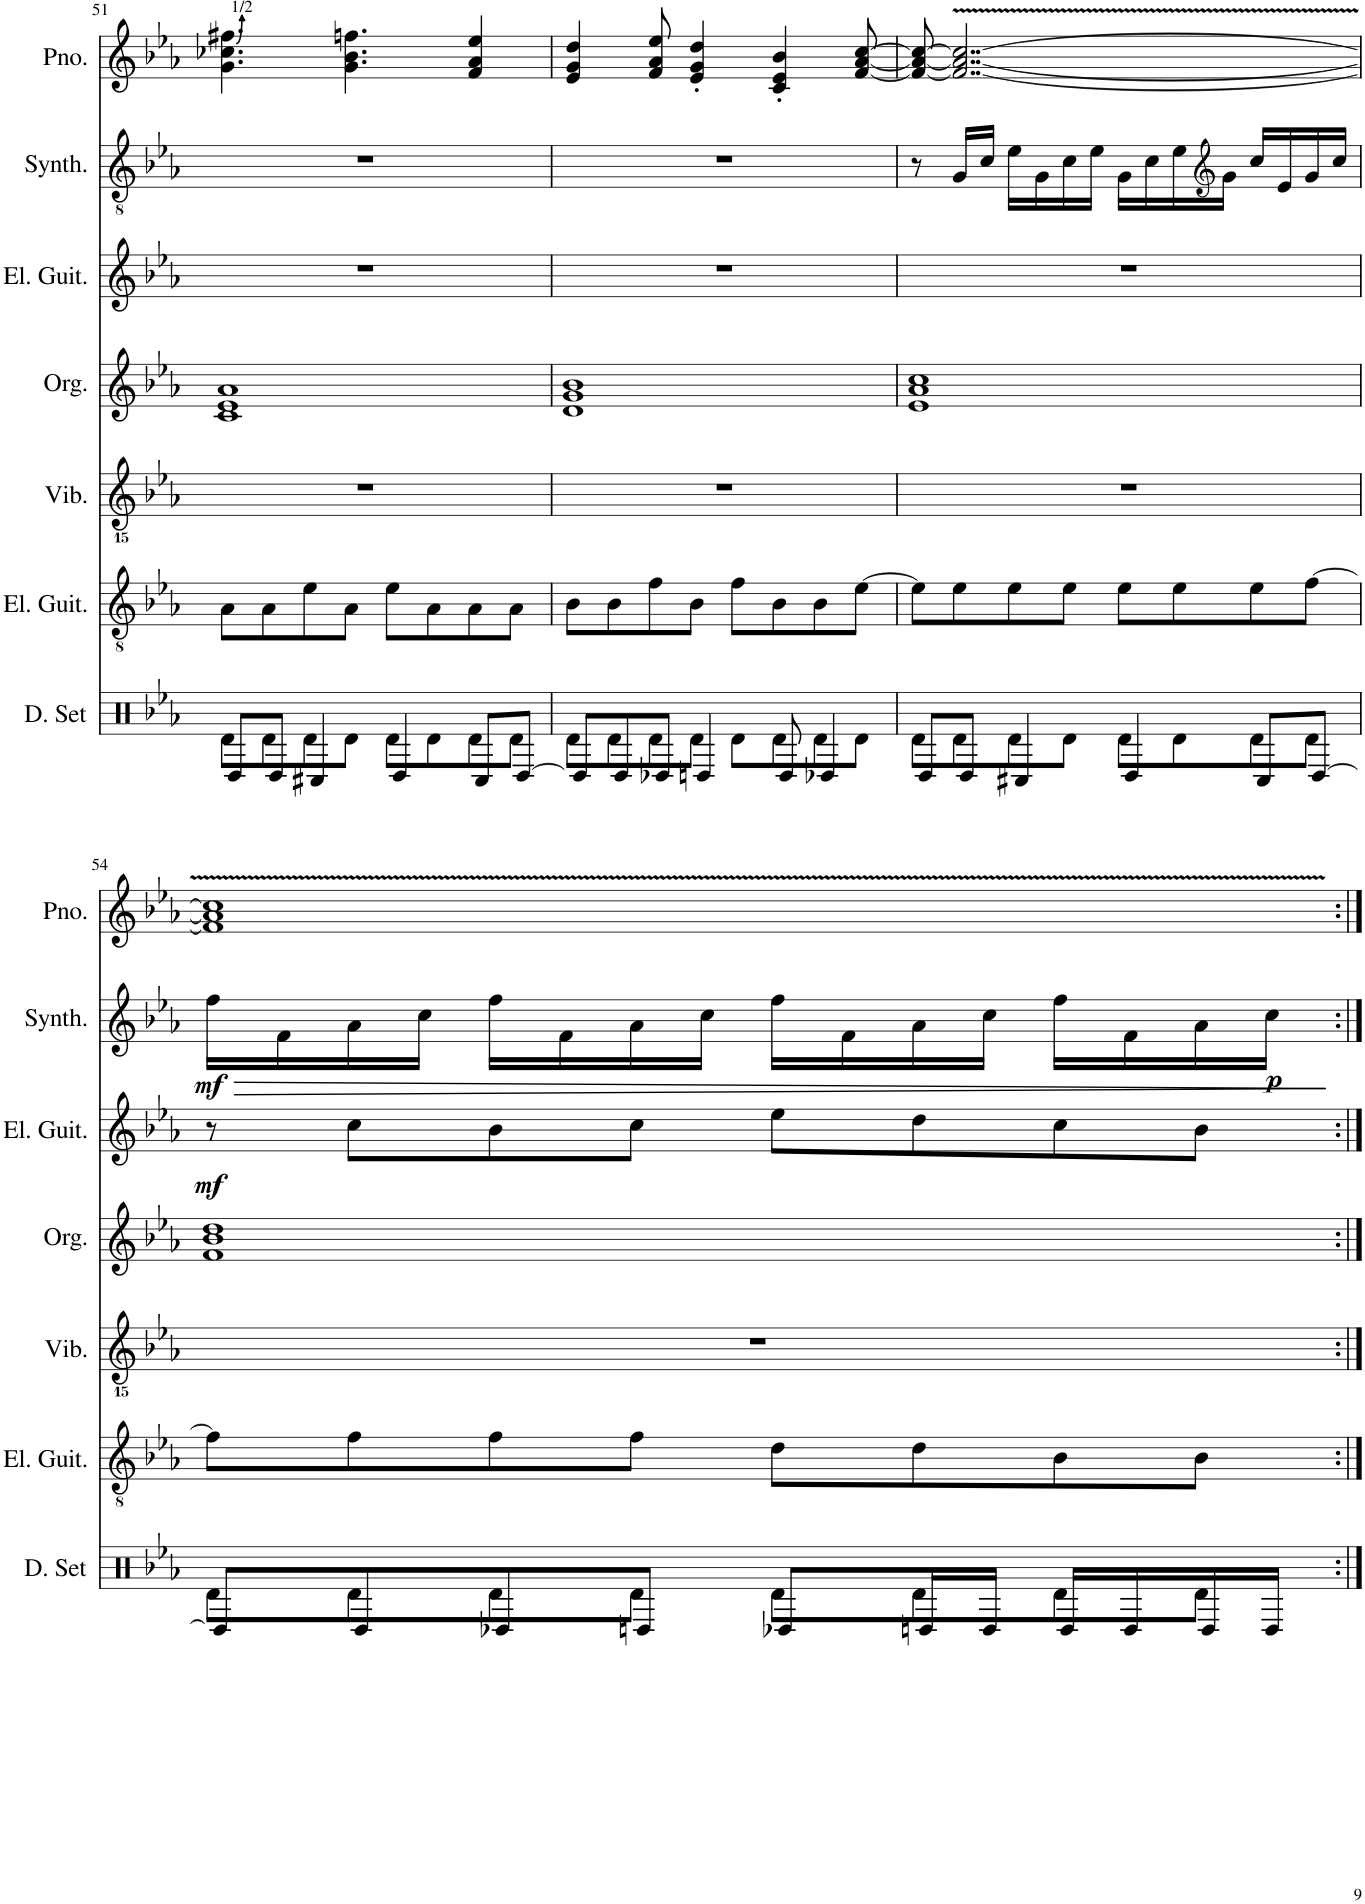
**kern	**kern	**kern	**kern	**kern	**dynam	**kern	**dynam	**kern
*part7	*part6	*part5	*part4	*part3	*part3	*part2	*part2	*part1
*staff7	*staff6	*staff5	*staff4	*staff3	*staff3	*staff2	*staff2	*staff1
*I"ドラムセット	*I"エレキギター	*I"ビブラフォン	*I"オルガン	*I"エレキギター	*	*I"矩形波	*	*I"Piano
*	*	*	*	*	*	*	*	*I'Pno.
!!LO:PB:g=z
*clefX	*clefGv2	*clefGv2	*clefG2	*clefG2	*	*clefGv2	*	*clefG2
*k[b-e-a-]	*k[b-e-a-]	*k[b-e-a-]	*k[b-e-a-]	*k[b-e-a-]	*	*k[b-e-a-]	*	*k[b-e-a-]
*M4/4	*M4/4	*M4/4	*M4/4	*M4/4	*	*M4/4	*	*M4/4
=51	=51	=51	=51	=51	=51	=51	=51	=51
*^	*	*	*	*	*	*	*	*
8D/L	8d\L	8A-\L	1r	1c 1e- 1a-	1r	.	1r	.	4.g\ 4.cc-X\ 4.ff#X\
8D/J	8d\	8A-\	.	.	.	.	.	.	.
4C#X/	8d\	8e-\	.	.	.	.	.	.	.
.	8d\J	8A-\J	.	.	.	.	.	.	4.g\ 4.b-\ 4.ffn\
4D/	8d\L	8e-\L	.	.	.	.	.	.	.
.	8d\	8A-\	.	.	.	.	.	.	.
8C/L	8d\	8A-\	.	.	.	.	.	.	4f/ 4a-/ 4ee-/
[8D/J	8d\J	8A-\J	.	.	.	.	.	.	.
=52	=52	=52	=52	=52	=52	=52	=52	=52	=52
8D/L]	8d\L	8B-\L	1r	1d 1g 1b-	1r	.	1r	.	4e-/ 4g/ 4dd/
8D/	8d\	8B-\	.	.	.	.	.	.	.
8D-X/J	8d\	8f\	.	.	.	.	.	.	8f/ 8a-/ 8ee-/
4Dn/	8d\J	8B-\J	.	.	.	.	.	.	4e-/' 4g/' 4dd/'
.	8d\L	8f\L	.	.	.	.	.	.	.
8D/	8d\	8B-\	.	.	.	.	.	.	4c/' 4e-/' 4b-/'
4D-X/	8d\	8B-\	.	.	.	.	.	.	.
.	8d\J	[8e-\J	.	.	.	.	.	.	[8f/ [8a-/ [8cc/
=53	=53	=53	=53	=53	=53	=53	=53	=53	=53
8D/L	8d\L	8e-\L]	1r	1e- 1a- 1cc	1r	.	8r	.	8f/_ 8a-/_ 8cc/_
8D/J	8d\	8e-\	.	.	.	.	16G/LL	.	2..f/_ 2..a-/_ 2..cc/_
.	.	.	.	.	.	.	16c/JJ	.	.
4C#X/	8d\	8e-\	.	.	.	.	16e-\LL	.	.
.	.	.	.	.	.	.	16G\	.	.
.	8d\J	8e-\J	.	.	.	.	16c\	.	.
.	.	.	.	.	.	.	16e-\JJ	.	.
4D/	8d\L	8e-\L	.	.	.	.	16G\LL	.	.
.	.	.	.	.	.	.	16c\	.	.
.	8d\	8e-\	.	.	.	.	16e-\	.	.
*	*	*	*	*	*	*	*clefG2	*	*
.	.	.	.	.	.	.	16g\JJ	.	.
8C/L	8d\	8e-\	.	.	.	.	16cc/LL	.	.
.	.	.	.	.	.	.	16e-/	.	.
[8D/J	8d\J	[8f\J	.	.	.	.	16g/	.	.
.	.	.	.	.	.	.	16cc/JJ	.	.
!!LO:LB:g=z
=54	=54	=54	=54	=54	=54	=54	=54	=54	=54
!	!	!	!	!	!	!LO:DY:b	!	!LO:HP:b	!
!	!	!	!	!	!	!	!	!LO:DY:n=1:b	!
8D/L]	8d\L	8f\L]	1r	1f 1b- 1dd	8r	mf	16ff\LL	> mf	1f] 1a-] 1cc]
.	.	.	.	.	.	.	16f\	.	.
8D/	8d\	8f\	.	.	8cc\L	.	16a-\	.	.
.	.	.	.	.	.	.	16cc\JJ	.	.
8D-X/	8d\	8f\	.	.	8b-\	.	16ff\LL	.	.
.	.	.	.	.	.	.	16f\	.	.
8Dn/J	8d\J	8f\J	.	.	8cc\J	.	16a-\	.	.
.	.	.	.	.	.	.	16cc\JJ	.	.
8D-X/L	8d\L	8d\L	.	.	8ee-\L	.	16ff\LL	.	.
.	.	.	.	.	.	.	16f\	.	.
16Dn/L	8d\	8d\	.	.	8dd\	.	16a-\	.	.
16D/JJ	.	.	.	.	.	.	16cc\JJ	.	.
16D/LL	8d\	8B-\	.	.	8cc\	.	16ff\LL	.	.
16D/	.	.	.	.	.	.	16f\	.	.
16D/	8d\J	8B-\J	.	.	8b-\J	.	16a-\	.	.
!	!	!	!	!	!	!	!	!LO:DY:n=2:b	!
16D/JJ	.	.	.	.	.	.	16cc\JJ	p	.
*v	*v	*	*	*	*	*	*	*	*
.	.	.	.	.	.	.	]	.
=:|!	=:|!	=:|!	=:|!	=:|!	=:|!	=:|!	=:|!	=:|!
*-	*-	*-	*-	*-	*-	*-	*-	*-
